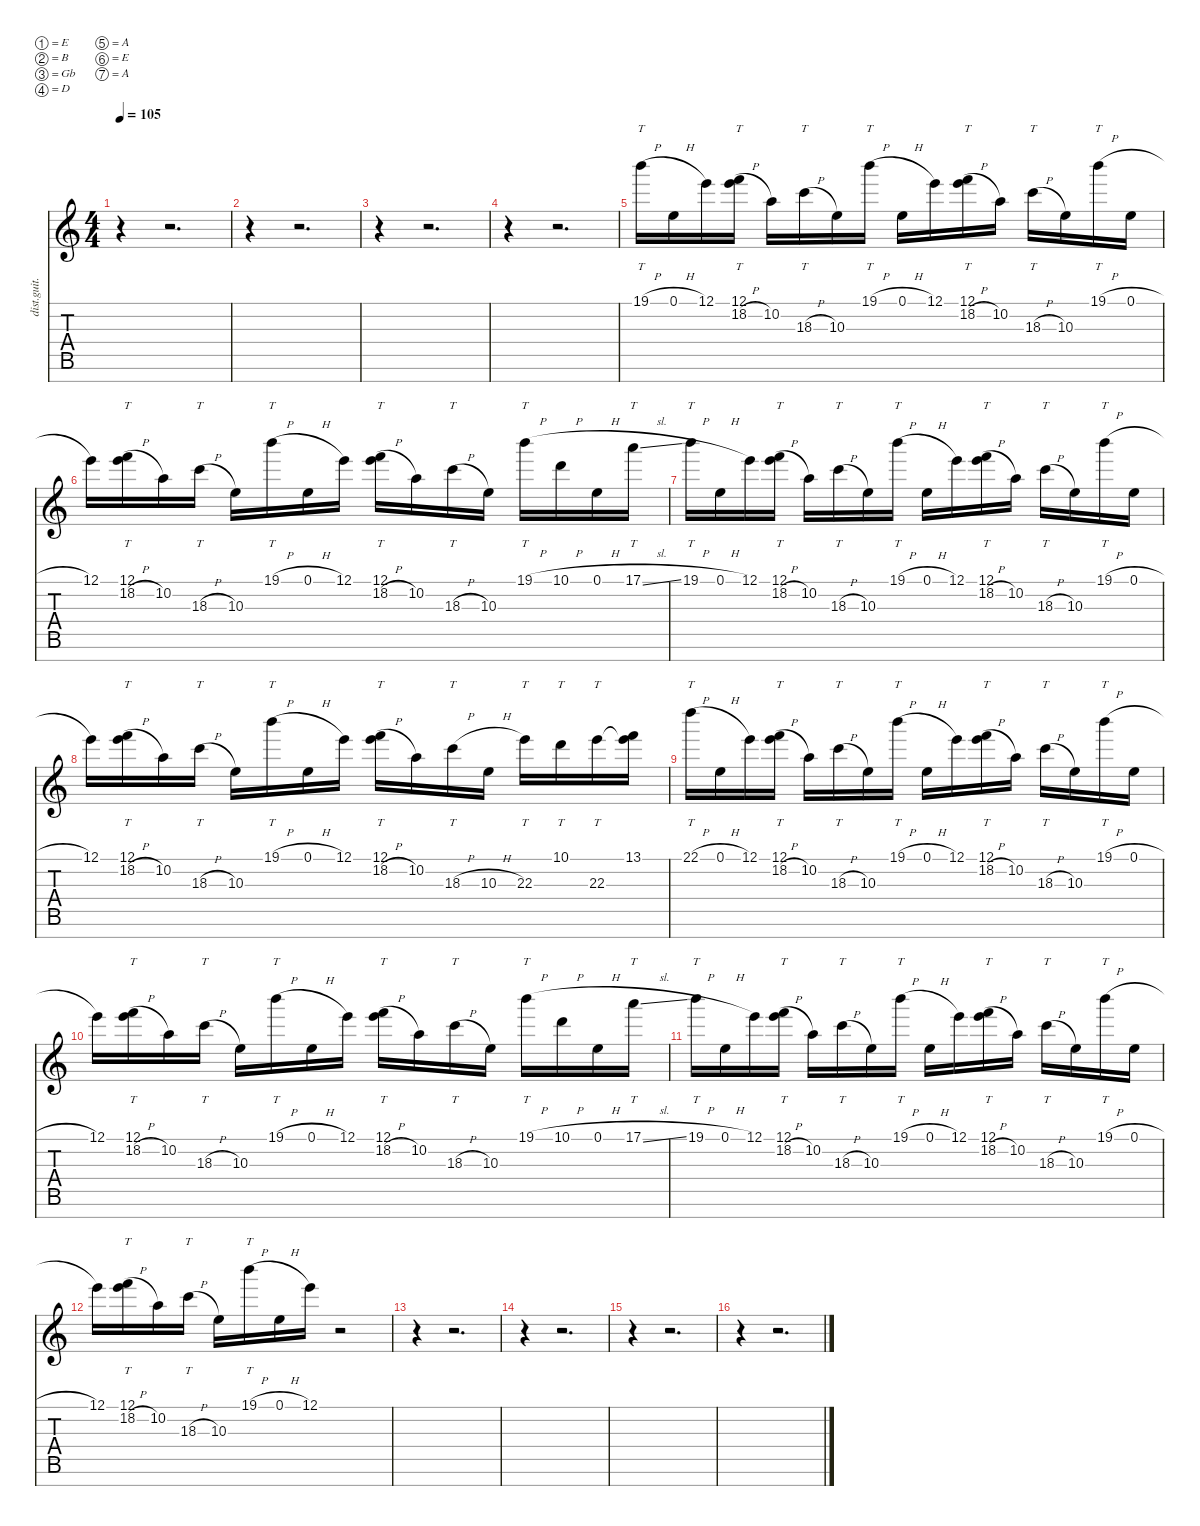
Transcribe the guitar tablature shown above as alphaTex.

\defaultSystemsLayout 4
\hideDynamics
\bracketExtendMode nobrackets
\track ("Lead Guitar" "dist.guit.") {instrument distortionguitar}
\staff {score tabs}
\tuning (E4 B3 Gb3 D3 A2 E2 A1)
\ts (4 4)
\tempo 105
\clef g2
\ks c
r.4{dy mf beam Down} r.2{d beam Down} |
r.4{beam Down} r.2{d beam Down} |
r.4{beam Down} r.2{d beam Down} |
r.4{beam Down} r.2{d beam Down} |
19.1{h}.16{tt beam Down} 0.1{h}.16{beam Down} 12.1.16{beam Down} (12.1 18.2{h}).16{tt beam Down} 10.2.16{beam Down} 18.3{h}.16{tt beam Down} 10.3.16{beam Down} 19.1{h}.16{tt beam Down} 0.1{h}.16{beam Down} 12.1.16{beam Down} (12.1 18.2{h}).16{tt beam Down} 10.2.16{beam Down} 18.3{h}.16{tt beam Down} 10.3.16{beam Down} 19.1{h}.16{tt beam Down} 0.1{h}.16{beam Down} |
12.1.16{beam Down} (12.1 18.2{h}).16{tt beam Down} 10.2.16{beam Down} 18.3{h}.16{tt beam Down} 10.3.16{beam Down} 19.1{h}.16{tt beam Down} 0.1{h}.16{beam Down} 12.1.16{beam Down} (12.1 18.2{h}).16{tt beam Down} 10.2.16{beam Down} 18.3{h}.16{tt beam Down} 10.3.16{beam Down} 19.1{h}.16{tt beam Down} 10.1{h}.16{beam Down} 0.1{h}.16{beam Down} 17.1{sl}.16{tt beam Down} |
19.1{h}.16{tt beam Down} 0.1{h}.16{beam Down} 12.1.16{beam Down} (12.1 18.2{h}).16{tt beam Down} 10.2.16{beam Down} 18.3{h}.16{tt beam Down} 10.3.16{beam Down} 19.1{h}.16{tt beam Down} 0.1{h}.16{beam Down} 12.1.16{beam Down} (12.1 18.2{h}).16{tt beam Down} 10.2.16{beam Down} 18.3{h}.16{tt beam Down} 10.3.16{beam Down} 19.1{h}.16{tt beam Down} 0.1{h}.16{beam Down} |
12.1.16{beam Down} (12.1 18.2{h}).16{tt beam Down} 10.2.16{beam Down} 18.3{h}.16{tt beam Down} 10.3.16{beam Down} 19.1{h}.16{tt beam Down} 0.1{h}.16{beam Down} 12.1.16{beam Down} (12.1 18.2{h}).16{tt beam Down} 10.2.16{beam Down} 18.3{h}.16{tt beam Down} 10.3{h}.16{beam Down} 22.3.16{tt beam Down} 10.1.16{tt beam Down} 22.3.16{tt beam Down} (13.1 22.3{t}).16{beam Down} |
22.1{h}.16{tt beam Down} 0.1{h}.16{beam Down} 12.1.16{beam Down} (12.1 18.2{h}).16{tt beam Down} 10.2.16{beam Down} 18.3{h}.16{tt beam Down} 10.3.16{beam Down} 19.1{h}.16{tt beam Down} 0.1{h}.16{beam Down} 12.1.16{beam Down} (12.1 18.2{h}).16{tt beam Down} 10.2.16{beam Down} 18.3{h}.16{tt beam Down} 10.3.16{beam Down} 19.1{h}.16{tt beam Down} 0.1{h}.16{beam Down} |
12.1.16{beam Down} (12.1 18.2{h}).16{tt beam Down} 10.2.16{beam Down} 18.3{h}.16{tt beam Down} 10.3.16{beam Down} 19.1{h}.16{tt beam Down} 0.1{h}.16{beam Down} 12.1.16{beam Down} (12.1 18.2{h}).16{tt beam Down} 10.2.16{beam Down} 18.3{h}.16{tt beam Down} 10.3.16{beam Down} 19.1{h}.16{tt beam Down} 10.1{h}.16{beam Down} 0.1{h}.16{beam Down} 17.1{sl}.16{tt beam Down} |
19.1{h}.16{tt beam Down} 0.1{h}.16{beam Down} 12.1.16{beam Down} (12.1 18.2{h}).16{tt beam Down} 10.2.16{beam Down} 18.3{h}.16{tt beam Down} 10.3.16{beam Down} 19.1{h}.16{tt beam Down} 0.1{h}.16{beam Down} 12.1.16{beam Down} (12.1 18.2{h}).16{tt beam Down} 10.2.16{beam Down} 18.3{h}.16{tt beam Down} 10.3.16{beam Down} 19.1{h}.16{tt beam Down} 0.1{h}.16{beam Down} |
12.1.16{beam Down} (12.1 18.2{h}).16{tt beam Down} 10.2.16{beam Down} 18.3{h}.16{tt beam Down} 10.3.16{beam Down} 19.1{h}.16{tt beam Down} 0.1{h}.16{beam Down} 12.1.16{beam Down} r.2{beam Down} |
r.4{beam Down} r.2{d beam Down} |
r.4{beam Down} r.2{d beam Down} |
r.4{beam Down} r.2{d beam Down} |
r.4{beam Down} r.2{d beam Down}
